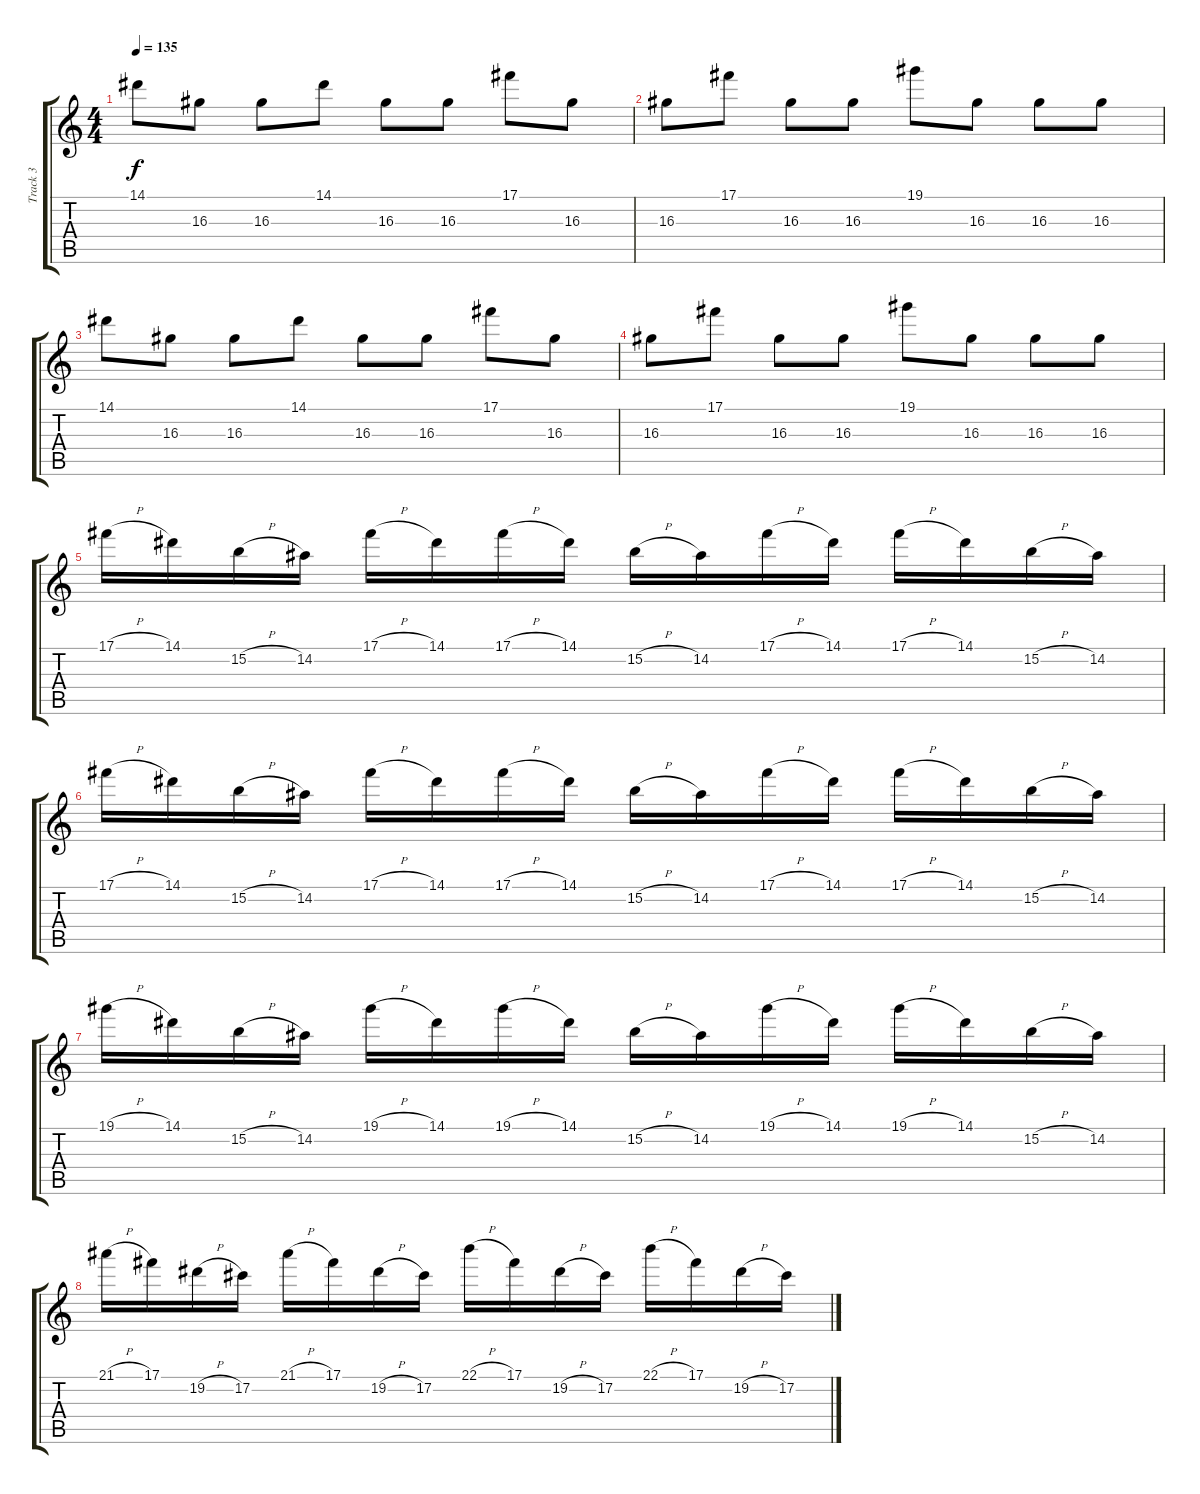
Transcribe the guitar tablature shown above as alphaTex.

\track ("Track 3" "Track 3") {instrument distortionguitar}
\staff {score tabs}
\tuning (Db4 Ab3 E3 B2 Gb2 B1) {hide}
\ts (4 4)
\tempo 135
\clef g2
\ks c
14.1.8{dy f} 16.3.8 16.3.8 14.1.8 16.3.8 16.3.8 17.1.8 16.3.8 |
16.3.8 17.1.8 16.3.8 16.3.8 19.1.8 16.3.8 16.3.8 16.3.8 |
14.1.8 16.3.8 16.3.8 14.1.8 16.3.8 16.3.8 17.1.8 16.3.8 |
16.3.8 17.1.8 16.3.8 16.3.8 19.1.8 16.3.8 16.3.8 16.3.8 |
17.1{h}.16 14.1.16 15.2{h}.16 14.2.16 17.1{h}.16 14.1.16 17.1{h}.16 14.1.16 15.2{h}.16 14.2.16 17.1{h}.16 14.1.16 17.1{h}.16 14.1.16 15.2{h}.16 14.2.16 |
17.1{h}.16 14.1.16 15.2{h}.16 14.2.16 17.1{h}.16 14.1.16 17.1{h}.16 14.1.16 15.2{h}.16 14.2.16 17.1{h}.16 14.1.16 17.1{h}.16 14.1.16 15.2{h}.16 14.2.16 |
19.1{h}.16 14.1.16 15.2{h}.16 14.2.16 19.1{h}.16 14.1.16 19.1{h}.16 14.1.16 15.2{h}.16 14.2.16 19.1{h}.16 14.1.16 19.1{h}.16 14.1.16 15.2{h}.16 14.2.16 |
21.1{h}.16 17.1.16 19.2{h}.16 17.2.16 21.1{h}.16 17.1.16 19.2{h}.16 17.2.16 22.1{h}.16 17.1.16 19.2{h}.16 17.2.16 22.1{h}.16 17.1.16 19.2{h}.16 17.2.16
